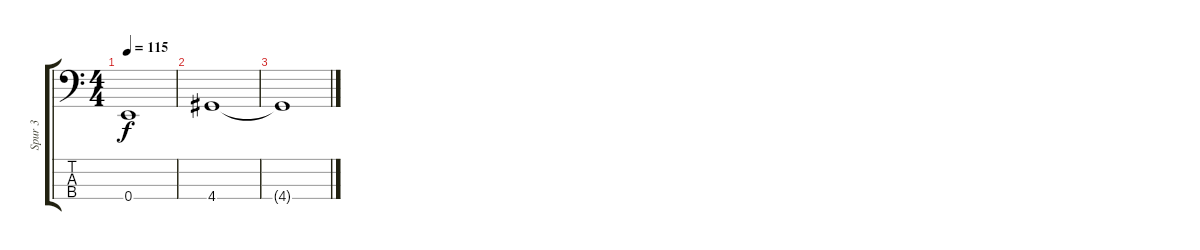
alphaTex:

\track ("Spur 3" "Spur 3") {instrument electricbassfinger}
\staff {score tabs}
\tuning (G2 D2 A1 E1) {hide}
\ts (4 4)
\tempo 115
\clef f4
\ks c
0.4{t}.1{dy f} |
4.4.1 |
4.4{t}.1
